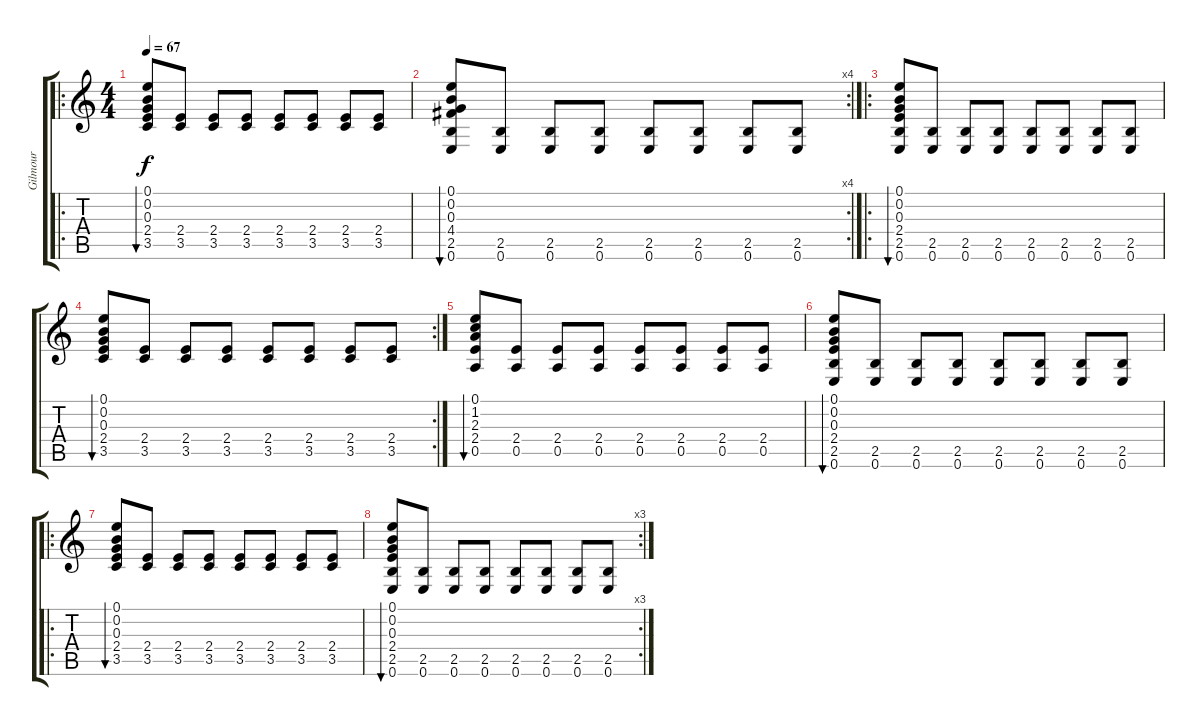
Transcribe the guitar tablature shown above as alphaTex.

\track ("Gilmour" "Gilmour") {instrument electricguitarclean}
\staff {score tabs}
\tuning (E4 B3 G3 D3 A2 E2) {hide}
\ro
\ts (4 4)
\tempo 67
\clef g2
\ks c
(0.1 0.2 0.3 2.4 3.5).8{bu 60 dy f} (2.4 3.5).8 (2.4 3.5).8 (2.4 3.5).8 (2.4 3.5).8 (2.4 3.5).8 (2.4 3.5).8 (2.4 3.5).8 |
\rc 4
(0.1 0.2 0.3 4.4 2.5 0.6).8{bu 60} (2.5 0.6).8 (2.5 0.6).8 (2.5 0.6).8 (2.5 0.6).8 (2.5 0.6).8 (2.5 0.6).8 (2.5 0.6).8 |
\ro
(0.1 0.2 0.3 2.4 2.5 0.6).8{bu 60} (2.5 0.6).8 (2.5 0.6).8 (2.5 0.6).8 (2.5 0.6).8 (2.5 0.6).8 (2.5 0.6).8 (2.5 0.6).8 |
\rc 2
(0.1 0.2 0.3 2.4 3.5).8{bu 60} (2.4 3.5).8 (2.4 3.5).8 (2.4 3.5).8 (2.4 3.5).8 (2.4 3.5).8 (2.4 3.5).8 (2.4 3.5).8 |
(0.1 1.2 2.3 2.4 0.5).8{bu 60} (2.4 0.5).8 (2.4 0.5).8 (2.4 0.5).8 (2.4 0.5).8 (2.4 0.5).8 (2.4 0.5).8 (2.4 0.5).8 |
(0.1 0.2 0.3 2.4 2.5 0.6).8{bu 60} (2.5 0.6).8 (2.5 0.6).8 (2.5 0.6).8 (2.5 0.6).8 (2.5 0.6).8 (2.5 0.6).8 (2.5 0.6).8 |
\ro
(0.1 0.2 0.3 2.4 3.5).8{bu 60} (2.4 3.5).8 (2.4 3.5).8 (2.4 3.5).8 (2.4 3.5).8 (2.4 3.5).8 (2.4 3.5).8 (2.4 3.5).8 |
\rc 3
(0.1 0.2 0.3 2.4 2.5 0.6).8{bu 60} (2.5 0.6).8 (2.5 0.6).8 (2.5 0.6).8 (2.5 0.6).8 (2.5 0.6).8 (2.5 0.6).8 (2.5 0.6).8
